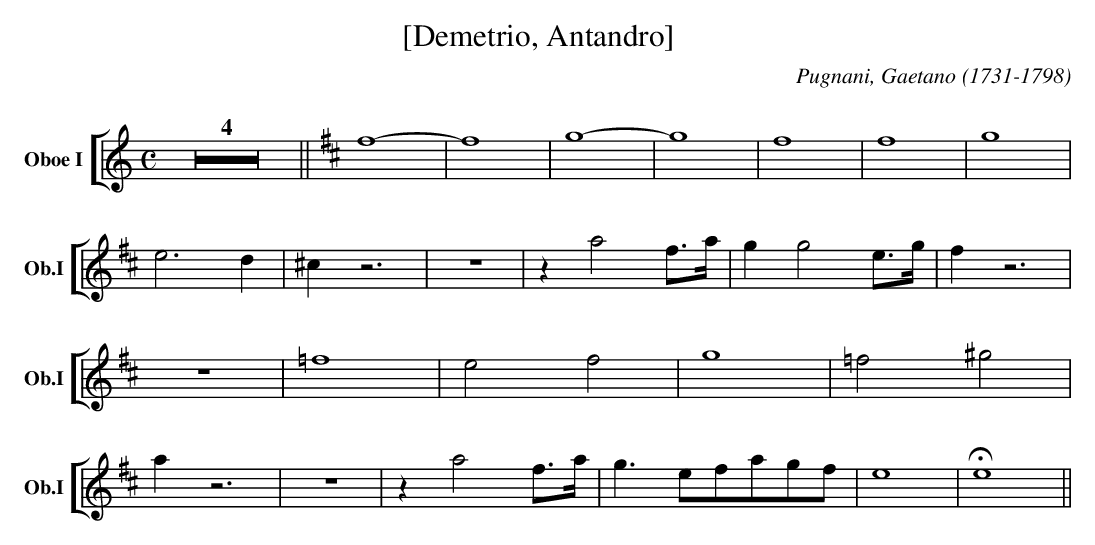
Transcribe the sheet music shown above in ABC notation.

X:1
T:[Demetrio, Antandro]
C:Pugnani, Gaetano (1731-1798)
M:C
L:1/4
K:C
V: 9 clef=treble name="Oboe I" sname="Ob.I"
%%staves [( 9 )]
    Z4 || [Q:Adagio]  [K:D] f4- | f4 | g4- | g4 | f4 | f4 | g4 | e3 d | ^c z3 | z4 | \
    z a2 f/>a/ | g g2 e/>g/ | f z3 | z4 | =f4 | e2 f2 | \
    g4 | =f2 ^g2 | a z3 | z4 | z a2 f/>a/ | g>ef/a/g/f/ | e4 | He4 ||
